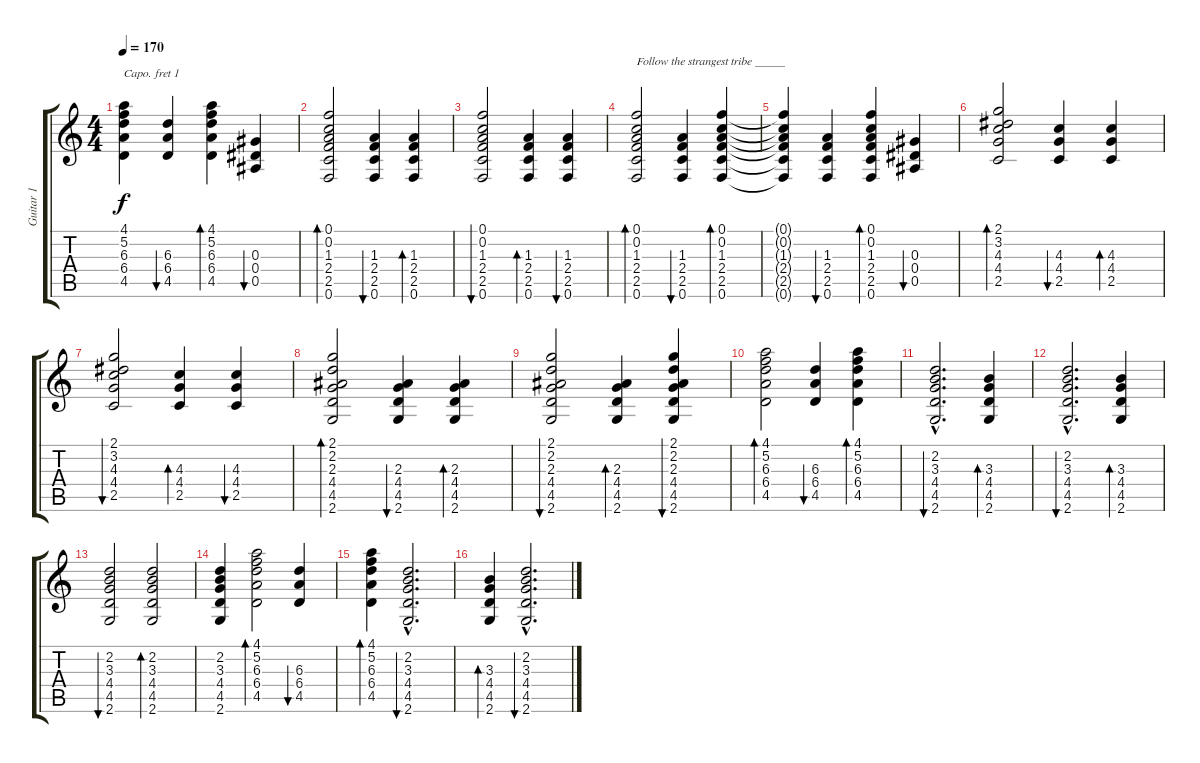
\track ("Guitar 1" "Guitar 1") {instrument acousticguitarsteel}
\staff {score tabs}
\capo 1
\tuning (E4 B3 G3 D3 A2 E2) {hide}
\ts (4 4)
\tempo 170
\clef g2
\ks c
(4.1{t} 5.2{t} 6.3{t} 6.4{t} 4.5{t}).4{dy f} (6.3 6.4 4.5).4{bu 60} (4.1 5.2 6.3 6.4 4.5).4{bd 60} (0.3 0.4 0.5).4{bu 60} |
(0.1 0.2 1.3 2.4 2.5 0.6).2{bd 60} (1.3 2.4 2.5 0.6).4{bu 60} (1.3 2.4 2.5 0.6).4{bd 60} |
(0.1 0.2 1.3 2.4 2.5 0.6).2{bu 60} (1.3 2.4 2.5 0.6).4{bd 60} (1.3 2.4 2.5 0.6).4{bu 60} |
(0.1 0.2 1.3 2.4 2.5 0.6).2{bd 60 txt "Follow the strangest tribe _____"} (1.3 2.4 2.5 0.6).4{bu 60} (0.1 0.2 1.3 2.4 2.5 0.6).4{bd 60} |
(0.1{t} 0.2{t} 1.3{t} 2.4{t} 2.5{t} 0.6{t}).4 (1.3 2.4 2.5 0.6).4{bu 60} (0.1 0.2 1.3 2.4 2.5 0.6).4{bd 60} (0.3 0.4 0.5).4{bu 60} |
(2.1 3.2 4.3 4.4 2.5).2{bd 60} (4.3 4.4 2.5).4{bu 60} (4.3 4.4 2.5).4{bd 60} |
(2.1 3.2 4.3 4.4 2.5).2{bu 60} (4.3 4.4 2.5).4{bd 60} (4.3 4.4 2.5).4{bu 60} |
(2.1 2.2 2.3 4.4 4.5 2.6).2{bd 60} (2.3 4.4 4.5 2.6).4{bu 60} (2.3 4.4 4.5 2.6).4{bd 60} |
(2.1 2.2 2.3 4.4 4.5 2.6).2{bu 60} (2.3 4.4 4.5 2.6).4{bd 60} (2.1 2.2 2.3 4.4 4.5 2.6).4{bu 60} |
(4.1 5.2 6.3 6.4 4.5).2{bd 60} (6.3 6.4 4.5).4{bu 60} (4.1 5.2 6.3 6.4 4.5).4{bd 60} |
(2.2{hac} 3.3{hac} 4.4{hac} 4.5{hac} 2.6{hac}).2{d bu 60} (3.3 4.4 4.5 2.6).4{bd 60} |
(2.2{hac} 3.3{hac} 4.4{hac} 4.5{hac} 2.6{hac}).2{d bu 60} (3.3 4.4 4.5 2.6).4{bd 60} |
(2.2 3.3 4.4 4.5 2.6).2{bu 60} (2.2 3.3 4.4 4.5 2.6).2{bd 60} |
(2.2 3.3 4.4 4.5 2.6).4 (4.1 5.2 6.3 6.4 4.5).2{bd 60} (6.3 6.4 4.5).4{bu 60} |
(4.1 5.2 6.3 6.4 4.5).4{bd 60} (2.2{hac} 3.3{hac} 4.4{hac} 4.5{hac} 2.6{hac}).2{d bu 60} |
(3.3 4.4 4.5 2.6).4{bd 60} (2.2{hac} 3.3{hac} 4.4{hac} 4.5{hac} 2.6{hac}).2{d bu 60}
